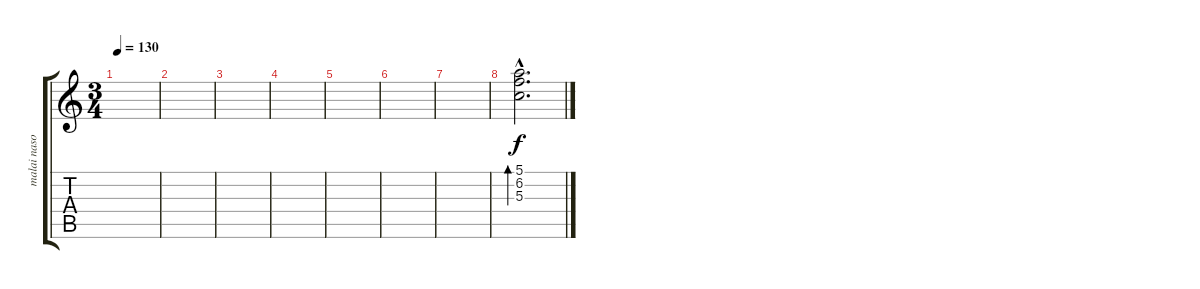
\track ("malai nasodha-" "malai naso") {instrument electricguitarmuted}
\staff {score tabs}
\tuning (E4 B3 G3 D3 A2 E2) {hide}
\ts (3 4)
\tempo 130
\clef g2
\ks c
|
|
|
|
|
|
|
(5.1{hac} 6.2{hac} 5.3{hac}).2{d bd 480}
